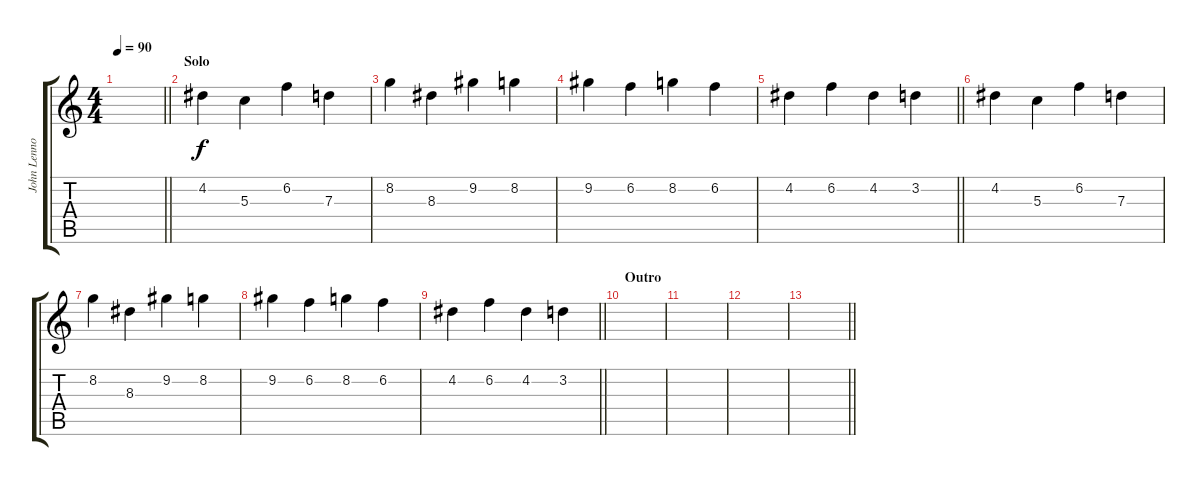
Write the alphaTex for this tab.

\track ("John Lennon (Rhythm Guitar) Capo 0" "John Lenno") {instrument acousticguitarsteel}
\staff {score tabs}
\tuning (E4 B3 G3 D3 A2 E2) {hide}
\ts (4 4)
\tempo 90
\clef g2
\barLineRight lightlight
\ks c
|
\section ("" "Solo")
4.2.4 5.3.4 6.2.4 7.3.4 |
8.2.4 8.3.4 9.2.4 8.2.4 |
9.2.4 6.2.4 8.2.4 6.2.4 |
\barLineRight lightlight
4.2.4 6.2.4 4.2.4 3.2.4 |
4.2.4 5.3.4 6.2.4 7.3.4 |
8.2.4 8.3.4 9.2.4 8.2.4 |
9.2.4 6.2.4 8.2.4 6.2.4 |
\barLineRight lightlight
4.2.4 6.2.4 4.2.4 3.2.4 |
\section ("" "Outro")
|
|
|
\barLineRight lightlight
